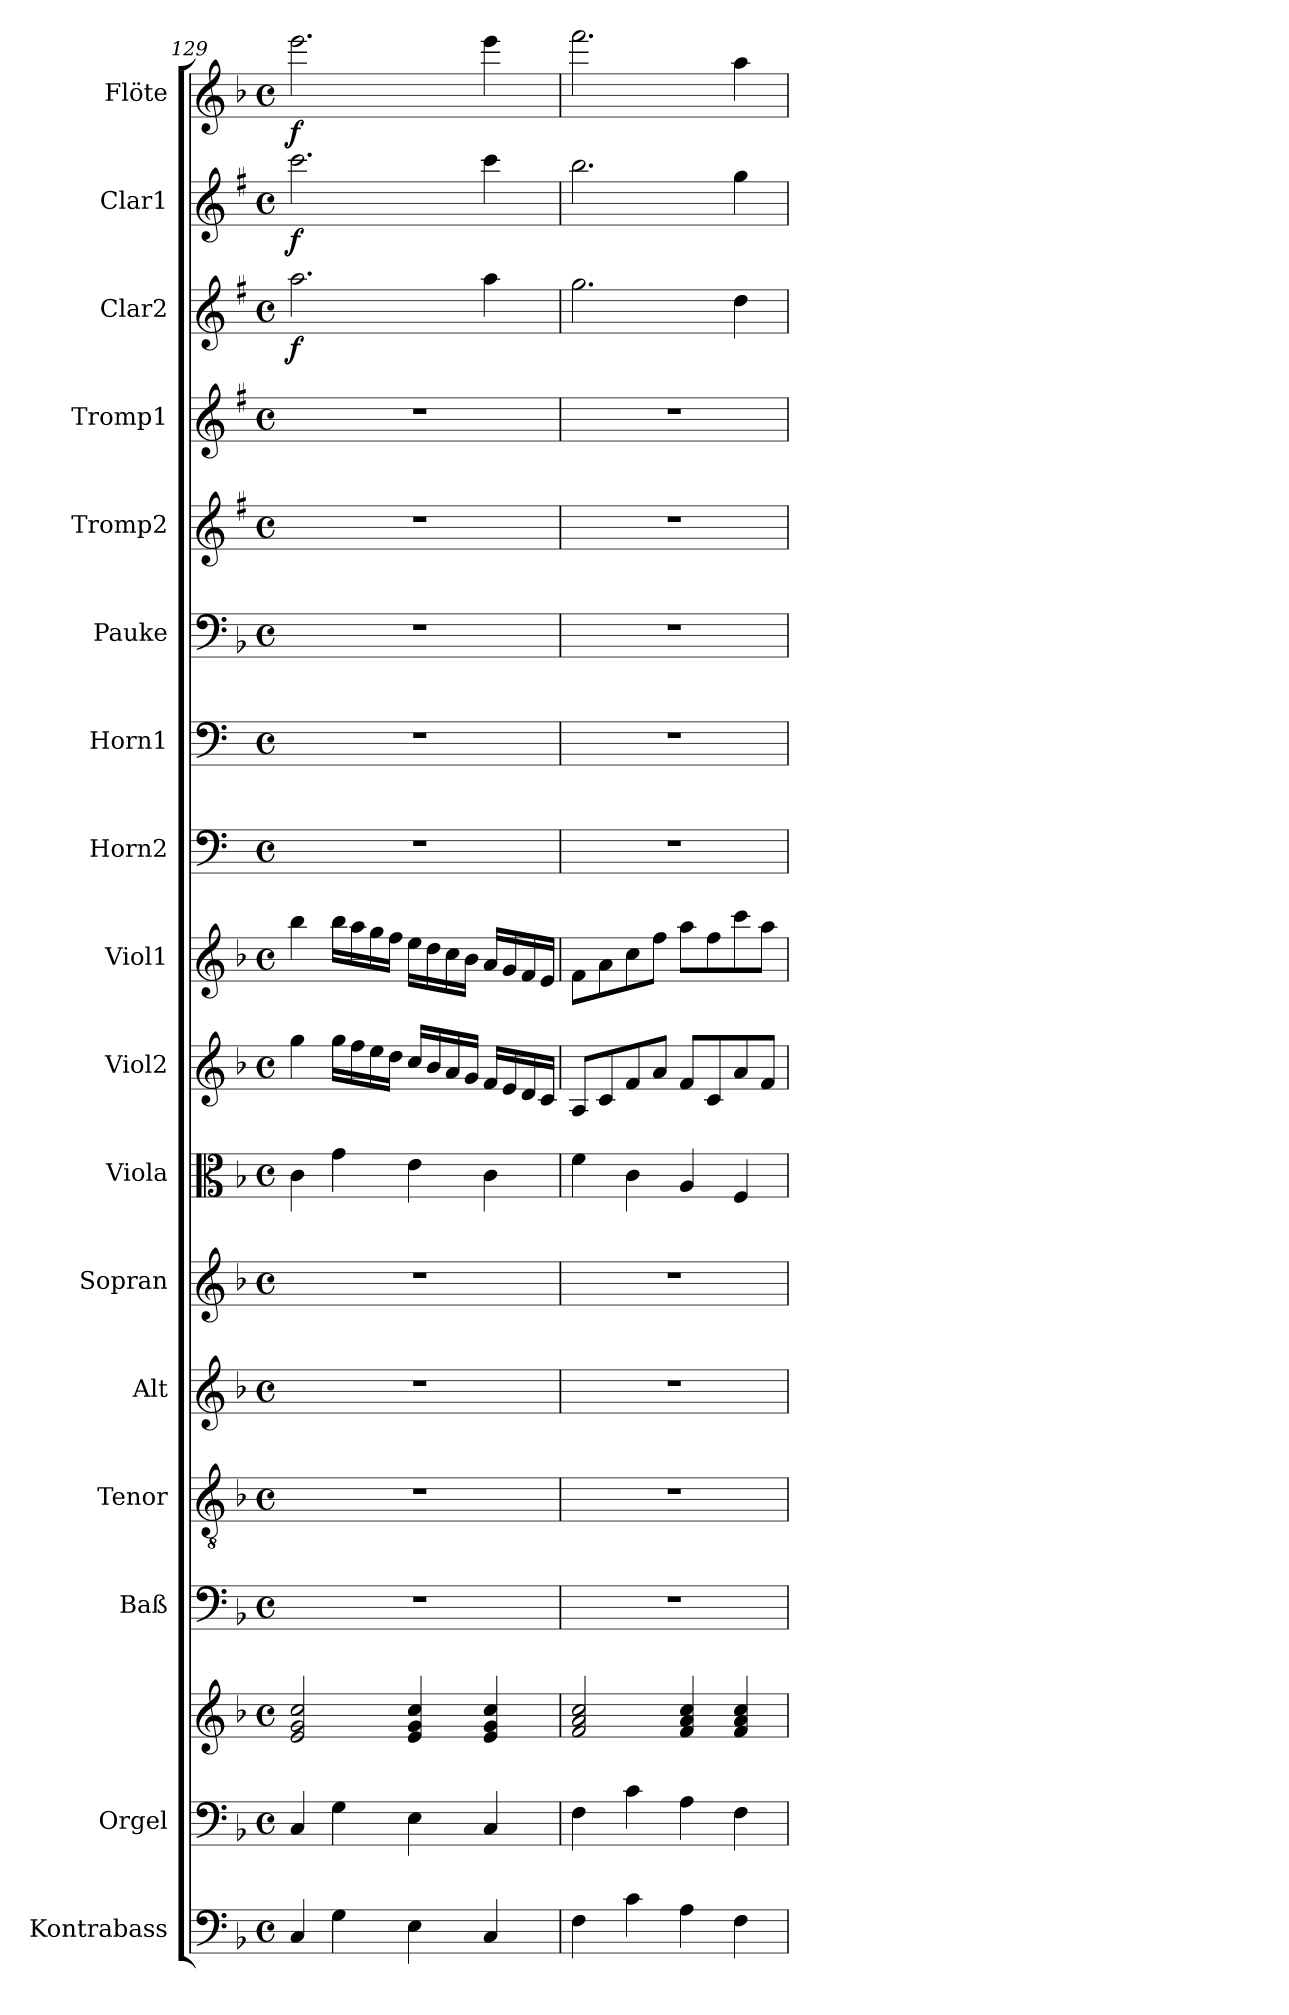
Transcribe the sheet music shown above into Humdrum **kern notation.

**kern	**kern	**kern	**kern	**kern	**kern	**kern	**kern	**kern	**kern	**kern	**kern	**kern	**kern	**kern	**kern	**dynam	**kern	**dynam	**kern	**dynam
*part17	*part16	*part16	*part15	*part14	*part13	*part12	*part11	*part10	*part9	*part8	*part7	*part6	*part5	*part4	*part3	*part3	*part2	*part2	*part1	*part1
*staff18	*staff17	*staff16	*staff15	*staff14	*staff13	*staff12	*staff11	*staff10	*staff9	*staff8	*staff7	*staff6	*staff5	*staff4	*staff3	*staff3	*staff2	*staff2	*staff1	*staff1
*I"Kontrabass	*I"Orgel	*	*I"Baß	*I"Tenor	*I"Alt	*I"Sopran	*I"Viola	*I"Viol2	*I"Viol1	*I"Horn2	*I"Horn1	*I"Pauke	*I"Tromp2	*I"Tromp1	*I"Clar2	*	*I"Clar1	*	*I"Flöte	*
*I'Kb	*	*	*I'B	*I'T	*I'A	*I'S	*I'Vla	*I'Vl2	*I'Vl1	*I'Hr2	*I'Hr1	*I'Pk	*I'Tr2	*I'Tr1	*I'Cl2	*	*I'Cl1	*	*I'Fl	*
*clefF4	*clefF4	*clefG2	*clefF4	*clefGv2	*clefG2	*clefG2	*clefC3	*clefG2	*clefG2	*clefF4	*clefF4	*clefF4	*clefG2	*clefG2	*clefG2	*	*clefG2	*	*clefG2	*
*ITrd7c12	*	*	*	*	*	*	*	*	*	*ITrd4c7	*ITrd4c7	*	*ITrd1c2	*ITrd1c2	*ITrd1c2	*	*ITrd1c2	*	*	*
*k[b-]	*k[b-]	*k[b-]	*k[b-]	*k[b-]	*k[b-]	*k[b-]	*k[b-]	*k[b-]	*k[b-]	*k[b-]	*k[b-]	*k[b-]	*k[b-]	*k[b-]	*k[b-]	*	*k[b-]	*	*k[b-]	*
*F:	*F:	*F:	*F:	*F:	*F:	*F:	*F:	*F:	*F:	*F:	*F:	*F:	*F:	*F:	*F:	*	*F:	*	*F:	*
*M4/4	*M4/4	*M4/4	*M4/4	*M4/4	*M4/4	*M4/4	*M4/4	*M4/4	*M4/4	*M4/4	*M4/4	*M4/4	*M4/4	*M4/4	*M4/4	*	*M4/4	*	*M4/4	*
*met(c)	*met(c)	*met(c)	*met(c)	*met(c)	*met(c)	*met(c)	*met(c)	*met(c)	*met(c)	*met(c)	*met(c)	*met(c)	*met(c)	*met(c)	*met(c)	*	*met(c)	*	*met(c)	*
=129	=129	=129	=129	=129	=129	=129	=129	=129	=129	=129	=129	=129	=129	=129	=129	=129	=129	=129	=129	=129
!	!	!	!	!	!	!	!	!	!	!	!	!	!	!	!	!LO:DY:b	!	!LO:DY:b	!	!LO:DY:b
4CC/	4C/	2e/ 2g/ 2cc/	1r	1r	1r	1r	4c\	4gg\	4bb-\	1r	1r	1r	1r	1r	2.gg\	f	2.bb-\	f	2.eee\	f
4GG\	4G\	.	.	.	.	.	4g\	16gg\LL	16bb-\LL	.	.	.	.	.	.	.	.	.	.	.
.	.	.	.	.	.	.	.	16ff\	16aa\	.	.	.	.	.	.	.	.	.	.	.
.	.	.	.	.	.	.	.	16ee\	16gg\	.	.	.	.	.	.	.	.	.	.	.
.	.	.	.	.	.	.	.	16dd\JJ	16ff\JJ	.	.	.	.	.	.	.	.	.	.	.
4EE\	4E\	4e/ 4g/ 4cc/	.	.	.	.	4e\	16cc/LL	16ee\LL	.	.	.	.	.	.	.	.	.	.	.
.	.	.	.	.	.	.	.	16b-/	16dd\	.	.	.	.	.	.	.	.	.	.	.
.	.	.	.	.	.	.	.	16a/	16cc\	.	.	.	.	.	.	.	.	.	.	.
.	.	.	.	.	.	.	.	16g/JJ	16b-\JJ	.	.	.	.	.	.	.	.	.	.	.
4CC/	4C/	4e/ 4g/ 4cc/	.	.	.	.	4c\	16f/LL	16a/LL	.	.	.	.	.	4gg\	.	4bb-\	.	4eee\	.
.	.	.	.	.	.	.	.	16e/	16g/	.	.	.	.	.	.	.	.	.	.	.
.	.	.	.	.	.	.	.	16d/	16f/	.	.	.	.	.	.	.	.	.	.	.
.	.	.	.	.	.	.	.	16c/JJ	16e/JJ	.	.	.	.	.	.	.	.	.	.	.
!!LO:PB:g=z
=130	=130	=130	=130	=130	=130	=130	=130	=130	=130	=130	=130	=130	=130	=130	=130	=130	=130	=130	=130	=130
4FF\	4F\	2f/ 2a/ 2cc/	1r	1r	1r	1r	4f\	8A/L	8f\L	1r	1r	1r	1r	1r	2.ff\	.	2.aa\	.	2.fff\	.
.	.	.	.	.	.	.	.	8c/	8a\	.	.	.	.	.	.	.	.	.	.	.
4C\	4c\	.	.	.	.	.	4c\	8f/	8cc\	.	.	.	.	.	.	.	.	.	.	.
.	.	.	.	.	.	.	.	8a/J	8ff\J	.	.	.	.	.	.	.	.	.	.	.
4AA\	4A\	4f/ 4a/ 4cc/	.	.	.	.	4A/	8f/L	8aa\L	.	.	.	.	.	.	.	.	.	.	.
.	.	.	.	.	.	.	.	8c/	8ff\	.	.	.	.	.	.	.	.	.	.	.
4FF\	4F\	4f/ 4a/ 4cc/	.	.	.	.	4F/	8a/	8ccc\	.	.	.	.	.	4cc\	.	4ff\	.	4aa\	.
.	.	.	.	.	.	.	.	8f/J	8aa\J	.	.	.	.	.	.	.	.	.	.	.
=	=	=	=	=	=	=	=	=	=	=	=	=	=	=	=	=	=	=	=	=
*-	*-	*-	*-	*-	*-	*-	*-	*-	*-	*-	*-	*-	*-	*-	*-	*-	*-	*-	*-	*-
